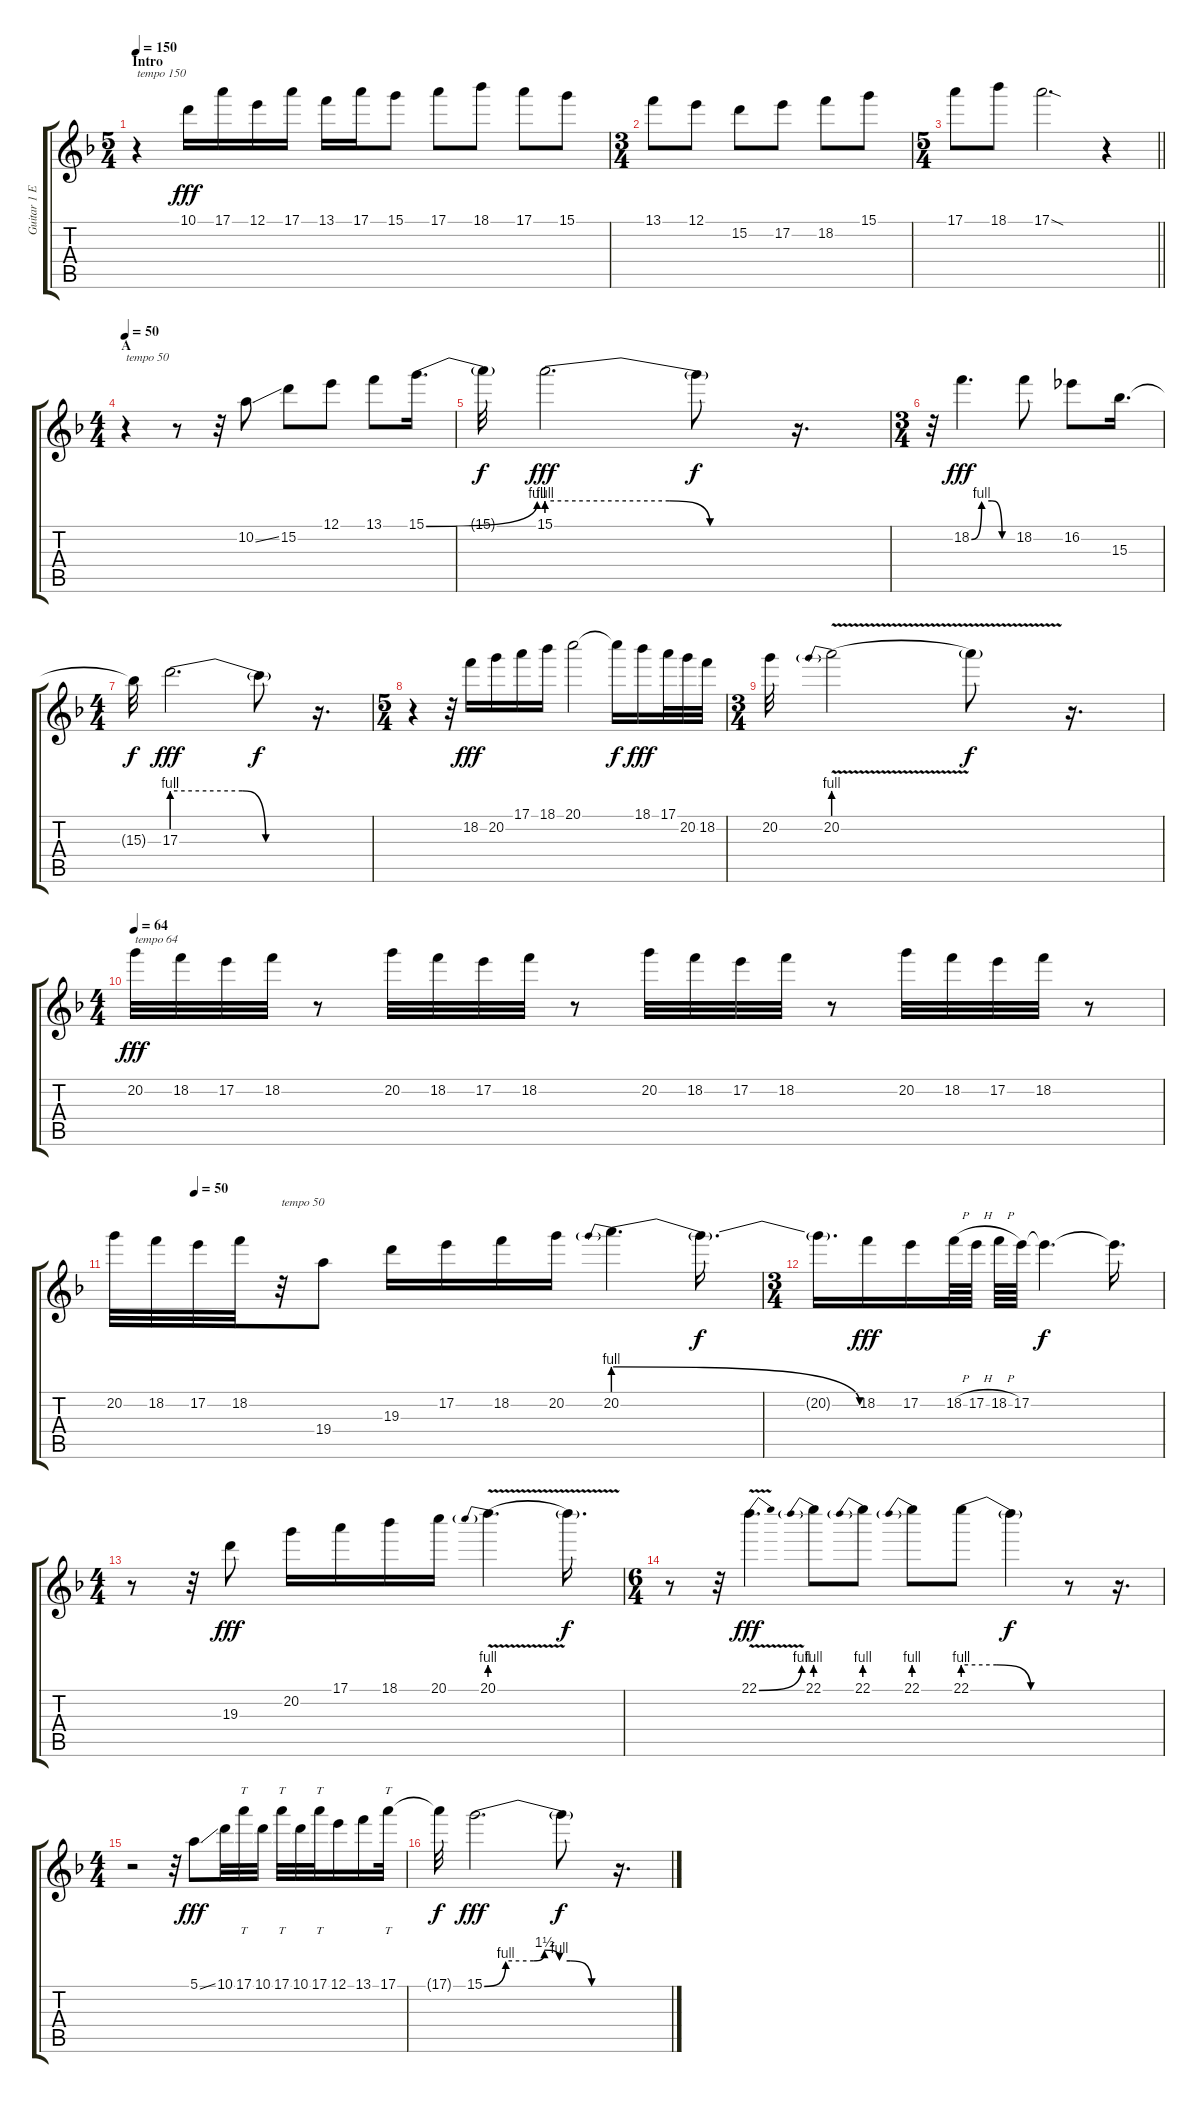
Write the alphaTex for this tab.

\track ("Guitar 1 Echo 1" "Guitar 1 E") {instrument overdrivenguitar}
\staff {score tabs}
\tuning (E4 B3 G3 D3 A2 E2) {hide}
\ts (5 4)
\section ("" "Intro")
\tempo 150
\clef g2
\ks f
r.4{txt "tempo 150" dy fff instrument overdrivenguitar} 10.1.16 17.1.16 12.1.16 17.1.16 13.1.16 17.1.16 15.1.8 17.1.8 18.1.8 17.1.8 15.1.8 |
\ts (3 4)
13.1.8 12.1.8 15.2.8 17.2.8 18.2.8 15.1.8 |
\ts (5 4)
\barLineRight lightlight
17.1.8 18.1.8 17.1{sod}.2{d} r.4 |
\ts (4 4)
\section ("" "A")
\tempo 50
r.4{txt "tempo 50"} r.8 r.32 10.2{ss}.8 15.2.8 12.1.8 13.1.8 15.1{be (bend 0 0 60 4)}.16{d} |
15.1{t}.32{dy f} 15.1{be (custom 0 4 30 4 40 0 60 0)}.2{d dy fff} 15.1{t}.8{dy f} r.16{d} |
\ts (3 4)
r.32 18.2{be (custom 0 0 15 4 30 4 45 0 60 0)}.4{d dy fff} 18.2.8 16.2.8 15.3.16{d} |
\ts (4 4)
15.3{t}.32{dy f} 17.3{be (custom 0 4 30 4 40 0 60 0)}.2{d dy fff} 17.3{t}.8{dy f} r.16{d} |
\ts (5 4)
r.4 r.32 18.2.16{dy fff} 20.2.16 17.1.16 18.1.16 20.1.2 20.1{t}.16{dy f} 18.1.16{dy fff} 17.1.32 20.2.32 18.2.32 |
\ts (3 4)
20.2.32 20.2{be (prebend 0 4 60 4) v}.2 20.2{t}.8{dy f} r.16{d} |
\ts (4 4)
\tempo 64
20.2.32{txt "tempo 64" dy fff} 18.2.32 17.2.32 18.2.32 r.8 20.2.32 18.2.32 17.2.32 18.2.32 r.8 20.2.32 18.2.32 17.2.32 18.2.32 r.8 20.2.32 18.2.32 17.2.32 18.2.32 r.8 |
\tempo (50 0.125)
20.2.32 18.2.32 17.2.32 18.2.32 r.32{txt "tempo 50"} 19.4.8 19.3.16 17.2.16 18.2.16 20.2.16 20.2{be (prebendrelease 0 4 60 0)}.4{d} 20.2{t}.16{d dy f} |
\ts (3 4)
20.2{t}.16{d} 18.2.16{dy fff} 17.2.16 18.2{h}.64 17.2{h}.64 18.2{h}.64 17.2.64 17.2{t}.4{d dy f} 17.2{t}.16{d} |
\ts (4 4)
r.8 r.32 19.3.8{dy fff} 20.2.16 17.1.16 18.1.16 20.1.16 20.1{be (prebend 0 4 60 4) v}.4{d} 20.1{t}.16{d dy f} |
\ts (6 4)
r.8 r.32 22.1{be (bend 0 0 60 4) v}.4{d dy fff} 22.1{be (prebend 0 4 60 4)}.8 22.1{be (prebend 0 4 60 4)}.8 22.1{be (prebend 0 4 60 4)}.8 22.1{be (custom 0 4 20 4 40 0 60 0)}.8 22.1{t}.4{dy f} r.8 r.16{d} |
\ts (4 4)
r.2 r.32 5.1{ss}.8{dy fff} 10.1.32 17.1.32{tt} 10.1.32 17.1.32{tt} 10.1.32 17.1.32{tt} 12.1.16 13.1.16 17.1.32{tt} |
17.1{t}.32{dy f} 15.1{be (custom 0 0 10 4 23 4 28 6 35 4 40 4 50 0 60 0)}.2{d dy fff} 15.1{t}.8{dy f} r.16{d}
